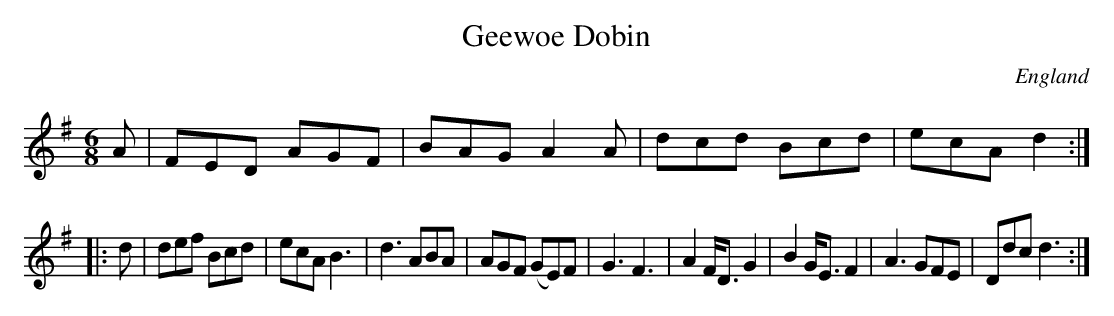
X:1
T:Geewoe Dobin
L:1/8
M:6/8
O:England
K:G major
A |\
FED AGF | BAG A2A | dcd Bcd | ecA d2 ::
d |\
def Bcd | ecA B3 | d3 ABA | AGF (GE)F |\
G3 F3 | A2 F/D3/ G2 |B2 G/E3/ F2 | A3 GFE | Ddc d3 :|
